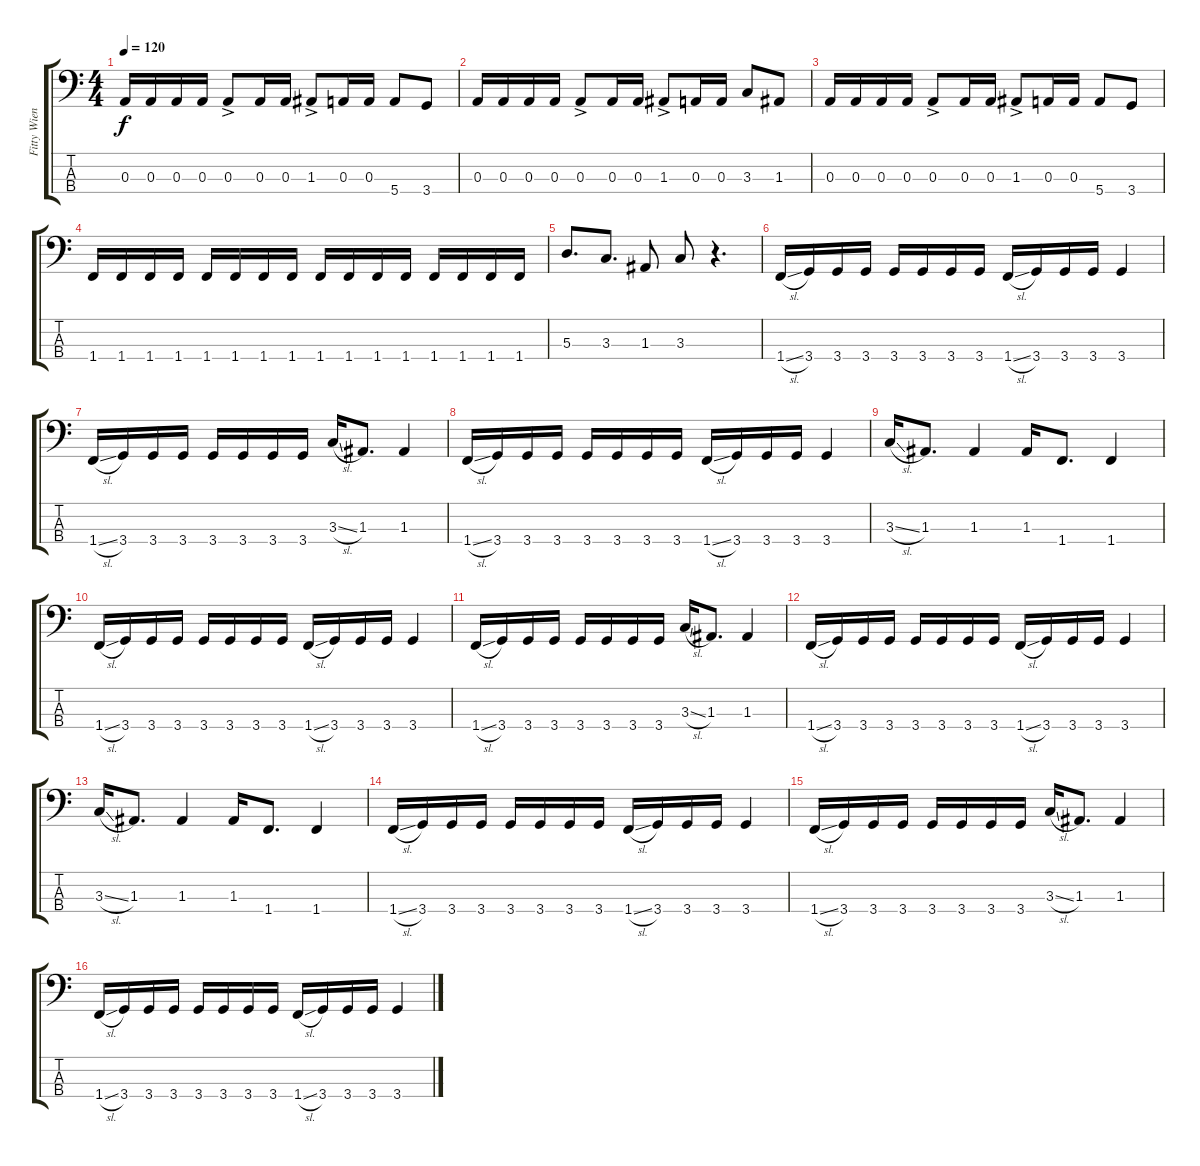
\track ("Fitty Wienhold" "Fitty Wien") {instrument electricbassfinger}
\staff {score tabs}
\tuning (G2 D2 A1 E1) {hide}
\ts (4 4)
\tempo 120
\clef f4
\ks c
0.3.16{dy f} 0.3.16 0.3.16 0.3.16 0.3{ac}.8 0.3.16 0.3.16 1.3{ac}.8 0.3.16 0.3.16 5.4.8 3.4.8 |
0.3.16 0.3.16 0.3.16 0.3.16 0.3{ac}.8 0.3.16 0.3.16 1.3{ac}.8 0.3.16 0.3.16 3.3.8 1.3.8 |
0.3.16 0.3.16 0.3.16 0.3.16 0.3{ac}.8 0.3.16 0.3.16 1.3{ac}.8 0.3.16 0.3.16 5.4.8 3.4.8 |
1.4.16 1.4.16 1.4.16 1.4.16 1.4.16 1.4.16 1.4.16 1.4.16 1.4.16 1.4.16 1.4.16 1.4.16 1.4.16 1.4.16 1.4.16 1.4.16 |
5.3.8{d} 3.3.8{d} 1.3.8 3.3.8 r.4{d} |
1.4{sl}.16 3.4.16 3.4.16 3.4.16 3.4.16 3.4.16 3.4.16 3.4.16 1.4{sl}.16 3.4.16 3.4.16 3.4.16 3.4.4 |
1.4{sl}.16 3.4.16 3.4.16 3.4.16 3.4.16 3.4.16 3.4.16 3.4.16 3.3{sl}.16 1.3.8{d} 1.3.4 |
1.4{sl}.16 3.4.16 3.4.16 3.4.16 3.4.16 3.4.16 3.4.16 3.4.16 1.4{sl}.16 3.4.16 3.4.16 3.4.16 3.4.4 |
3.3{sl}.16 1.3.8{d} 1.3.4 1.3.16 1.4.8{d} 1.4.4 |
1.4{sl}.16 3.4.16 3.4.16 3.4.16 3.4.16 3.4.16 3.4.16 3.4.16 1.4{sl}.16 3.4.16 3.4.16 3.4.16 3.4.4 |
1.4{sl}.16 3.4.16 3.4.16 3.4.16 3.4.16 3.4.16 3.4.16 3.4.16 3.3{sl}.16 1.3.8{d} 1.3.4 |
1.4{sl}.16 3.4.16 3.4.16 3.4.16 3.4.16 3.4.16 3.4.16 3.4.16 1.4{sl}.16 3.4.16 3.4.16 3.4.16 3.4.4 |
3.3{sl}.16 1.3.8{d} 1.3.4 1.3.16 1.4.8{d} 1.4.4 |
1.4{sl}.16 3.4.16 3.4.16 3.4.16 3.4.16 3.4.16 3.4.16 3.4.16 1.4{sl}.16 3.4.16 3.4.16 3.4.16 3.4.4 |
1.4{sl}.16 3.4.16 3.4.16 3.4.16 3.4.16 3.4.16 3.4.16 3.4.16 3.3{sl}.16 1.3.8{d} 1.3.4 |
1.4{sl}.16 3.4.16 3.4.16 3.4.16 3.4.16 3.4.16 3.4.16 3.4.16 1.4{sl}.16 3.4.16 3.4.16 3.4.16 3.4.4
